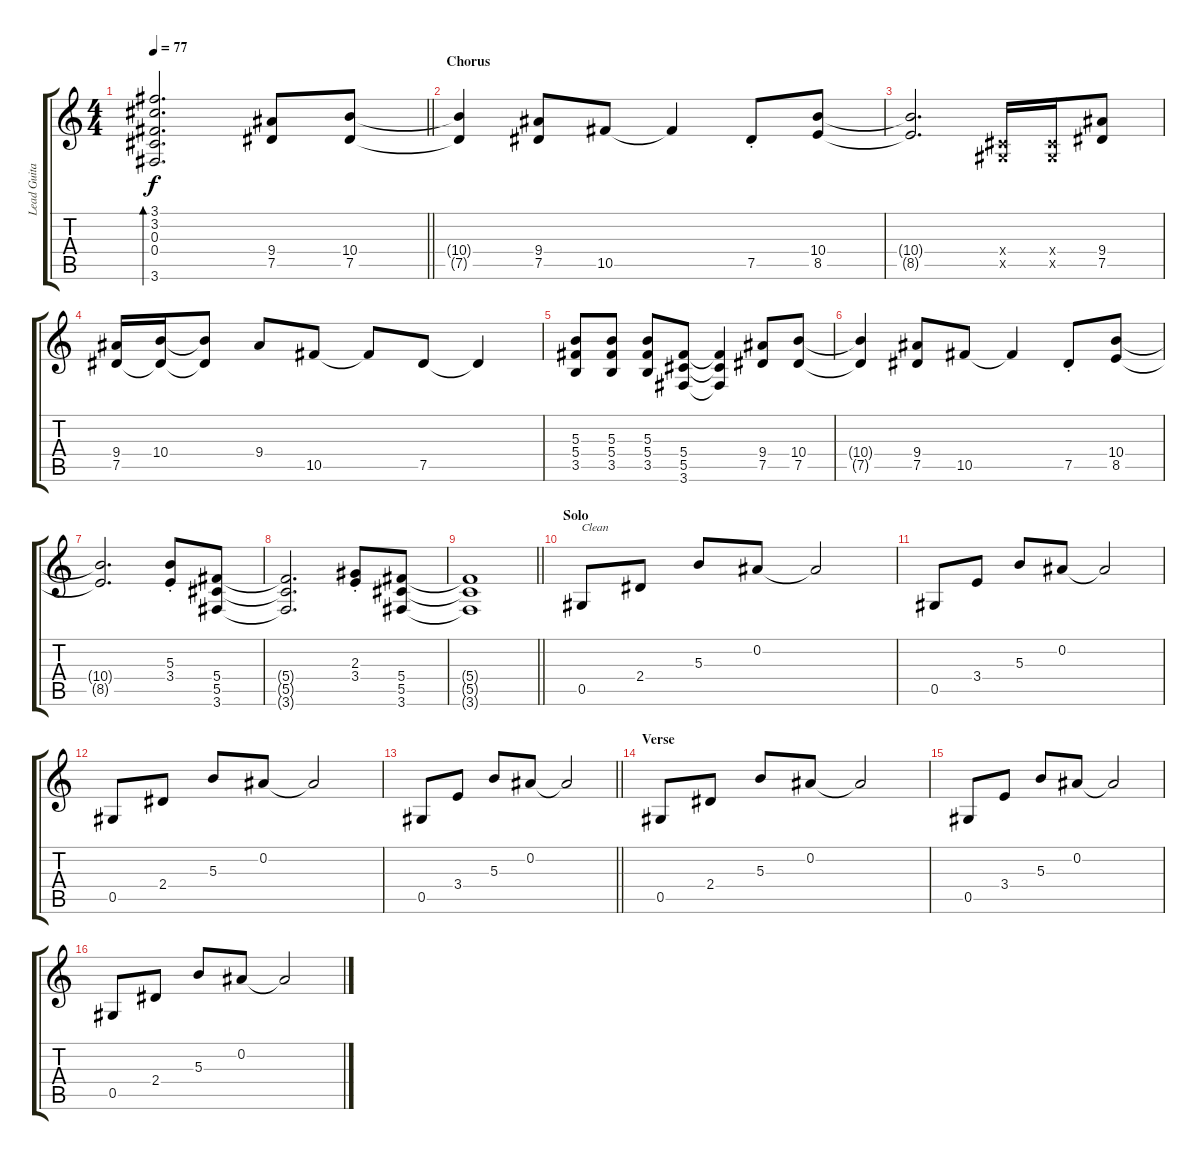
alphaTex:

\track ("Lead Guitar" "Lead Guita") {instrument distortionguitar}
\staff {score tabs}
\tuning (Eb4 Bb3 Gb3 Db3 Ab2 Eb2) {hide}
\ts (4 4)
\tempo 77
\clef g2
\barLineRight lightlight
\ks c
(3.1 3.2 0.3 0.4 3.6).2{d bd 120 dy f} (9.4 7.5).8{volume 14 instrument distortionguitar} (10.4 7.5).8 |
\section ("" "Chorus")
(10.4{t} 7.5{t}).4 (9.4 7.5).8 10.5.8 10.5{t}.4 7.5{st}.8 (10.4 8.5).8 |
(10.4{t} 8.5{t}).2{d} (0.4{x} 0.5{x}).16 (0.4{x} 0.5{x}).16 (9.4 7.5).8 |
(9.4 7.5).16 (10.4 7.5{t}).16 (10.4{t} 7.5{t}).8 9.4.8 10.5.8 10.5{t}.8 7.5.8 7.5{t}.4 |
(5.3 5.4 3.5).8 (5.3 5.4 3.5).8 (5.3 5.4 3.5).8 (5.4 5.5 3.6).8 (5.4{t} 5.5{t} 3.6{t}).4 (9.4 7.5).8 (10.4 7.5).8 |
(10.4{t} 7.5{t}).4 (9.4 7.5).8 10.5.8 10.5{t}.4 7.5{st}.8 (10.4 8.5).8 |
(10.4{t} 8.5{t}).2{d} (5.3{st} 3.4{st}).8 (5.4 5.5 3.6).8 |
(5.4{t} 5.5{t} 3.6{t}).2{d} (2.3{st} 3.4{st}).8 (5.4 5.5 3.6).8 |
\barLineRight lightlight
(5.4{t} 5.5{t} 3.6{t}).1 |
\section ("" "Solo")
0.5.8{txt "Clean" volume 12 instrument electricguitarclean} 2.4.8 5.3.8 0.2.8 0.2{t}.2 |
0.5.8 3.4.8 5.3.8 0.2.8 0.2{t}.2 |
0.5.8 2.4.8 5.3.8 0.2.8 0.2{t}.2 |
\barLineRight lightlight
0.5.8 3.4.8 5.3.8 0.2.8 0.2{t}.2 |
\section ("" "Verse")
0.5.8 2.4.8 5.3.8 0.2.8 0.2{t}.2 |
0.5.8 3.4.8 5.3.8 0.2.8 0.2{t}.2 |
0.5.8 2.4.8 5.3.8 0.2.8 0.2{t}.2
